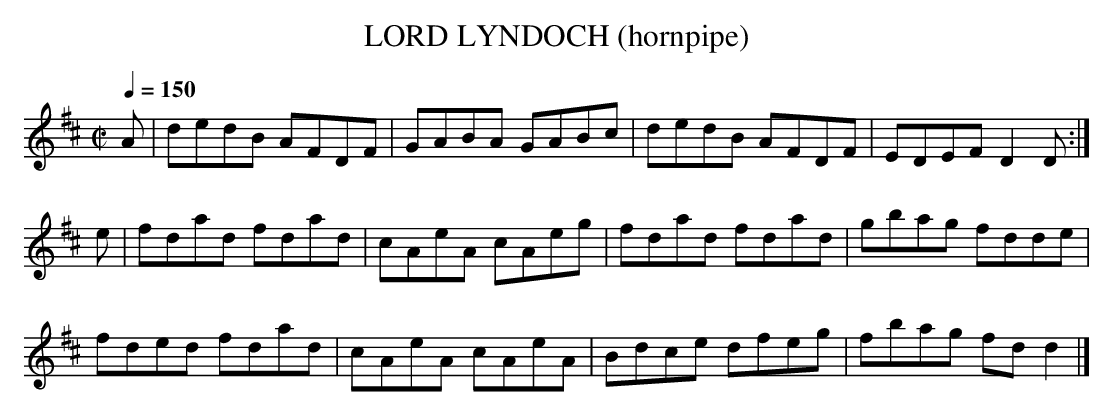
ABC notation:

X:1
T:LORD LYNDOCH (hornpipe)
Q:1/4=150
L:1/8
M:C|
K:D
A|dedB AFDF|GABA GABc|dedB AFDF|EDEF D2D:|
e|fdad fdad|cAeA cAeg|fdad fdad|gbag fdde|
fded fdad|cAeA cAeA|Bdce dfeg|fbag fdd2|]
